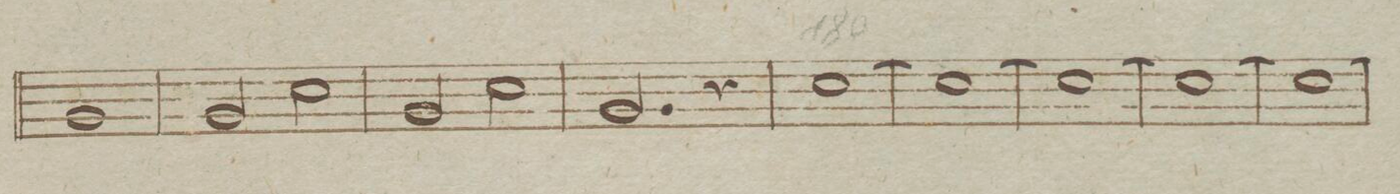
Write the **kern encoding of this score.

**kern	**dynam
*I"Corno Secondo in Es.	*
*clefG2	*
*k[b-e-a-d-]	*
*met(c)	*
*M4/4	*
1B-	.
=173	=173
2B-/	.
2e-\	.
=174	=174
2B-/	.
2e-\	.
=175	=175
2.B-/	.
4r	.
=176	=176
[1e-	.
=177	=177
1e-_	.
=178	=178
1e-_	.
=179	=179
1e-_	.
=180	=180
1e-_	.
=181	=181
*-	*-
